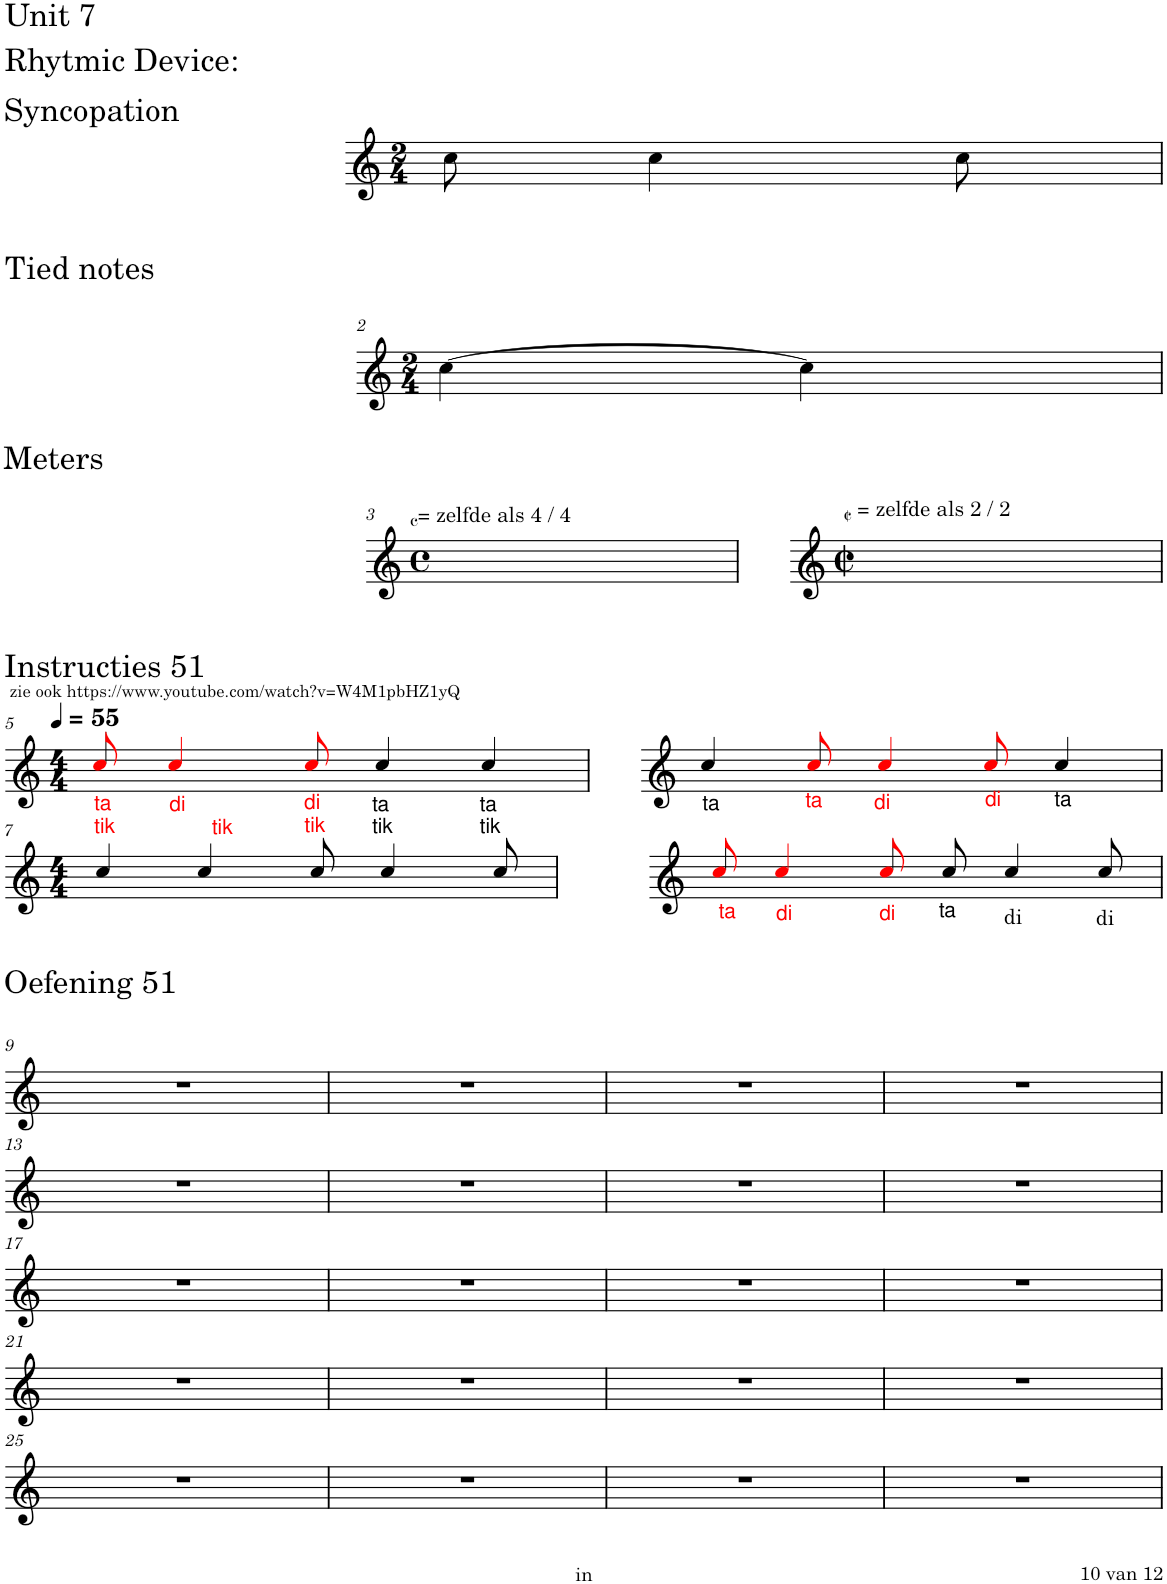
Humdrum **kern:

**kern
*part1
*staff1
*I"Piano
*I'Pno.
!!LO:PB:g=z
*clefG2
*k[]
*M2/4
=1
!LO:TX:a:t=Unit 7
!LO:TX:a:t=Rhytmic Device&colon;
!LO:TX:a:t=Syncopation
8cc\
4cc\
8cc\
!!LO:LB:g=z
=2
*M2/4
!LO:TX:a:t=Tied notes
[4cc\
4cc\]
!!LO:LB:g=z
=3
*M4/4
*met(c)
!LO:TX:a:t=Meters
!LO:TX:a:t== zelfde als 4 / 4
1ryy
=4
*M2/2
*met(c|)
!LO:TX:a:t== zelfde als 2 / 2
1ryy
!!LO:LB:g=z
=5
*M4/4
*MM55
!LO:TX:a:t=Instructies 51
!LO:TX:b:color=#FF0000:t=ta
!LO:TX:b:t=tik
!LO:TX:a:t=zie ook https&colon;//www.youtube.com/watch?v=W4M1pbHZ1yQ
8cci/
!LO:TX:b:color=#FF0000:t=di
!LO:TX:b:t=tik
4cci/
!LO:TX:b:color=#FF0000:t=di
!LO:TX:b:t=tik
8cci/
!LO:TX:b:t=ta
!LO:TX:b:t=tik
4cc/
!LO:TX:b:t=ta
!LO:TX:b:t=tik
4cc/
=6
!LO:TX:b:t=ta
4cc/
!LO:TX:b:color=#FF0000:t=ta
8cci/
!LO:TX:b:color=#FF0000:t=di
4cci/
!LO:TX:b:color=#FF0000:t=di
8cci/
!LO:TX:b:t=ta
4cc/
!!LO:LB:g=z
=7
*M4/4
4cc/
4cc/
8cc/
4cc/
8cc/
=8
!LO:TX:b:color=#FF0000:t=ta
8cci/
!LO:TX:b:color=#FF0000:t=di
4cci/
!LO:TX:b:color=#FF0000:t=di
8cci/
!LO:TX:b:t=ta
8cc/
!LO:TX:b:t=di
4cc/
!LO:TX:b:t=di
8cc/
!!LO:LB:g=z
=9
!LO:TX:a:t=Oefening 51
1r
=10
1r
=11
1r
=12
1r
!!LO:LB:g=z
=13
1r
=14
1r
=15
1r
=16
1r
!!LO:LB:g=z
=17
1r
=18
1r
=19
1r
=20
1r
!!LO:LB:g=z
=21
1r
=22
1r
=23
1r
=24
1r
!!LO:LB:g=z
=25
1r
=26
1r
=27
1r
=28
1r
=
*-
